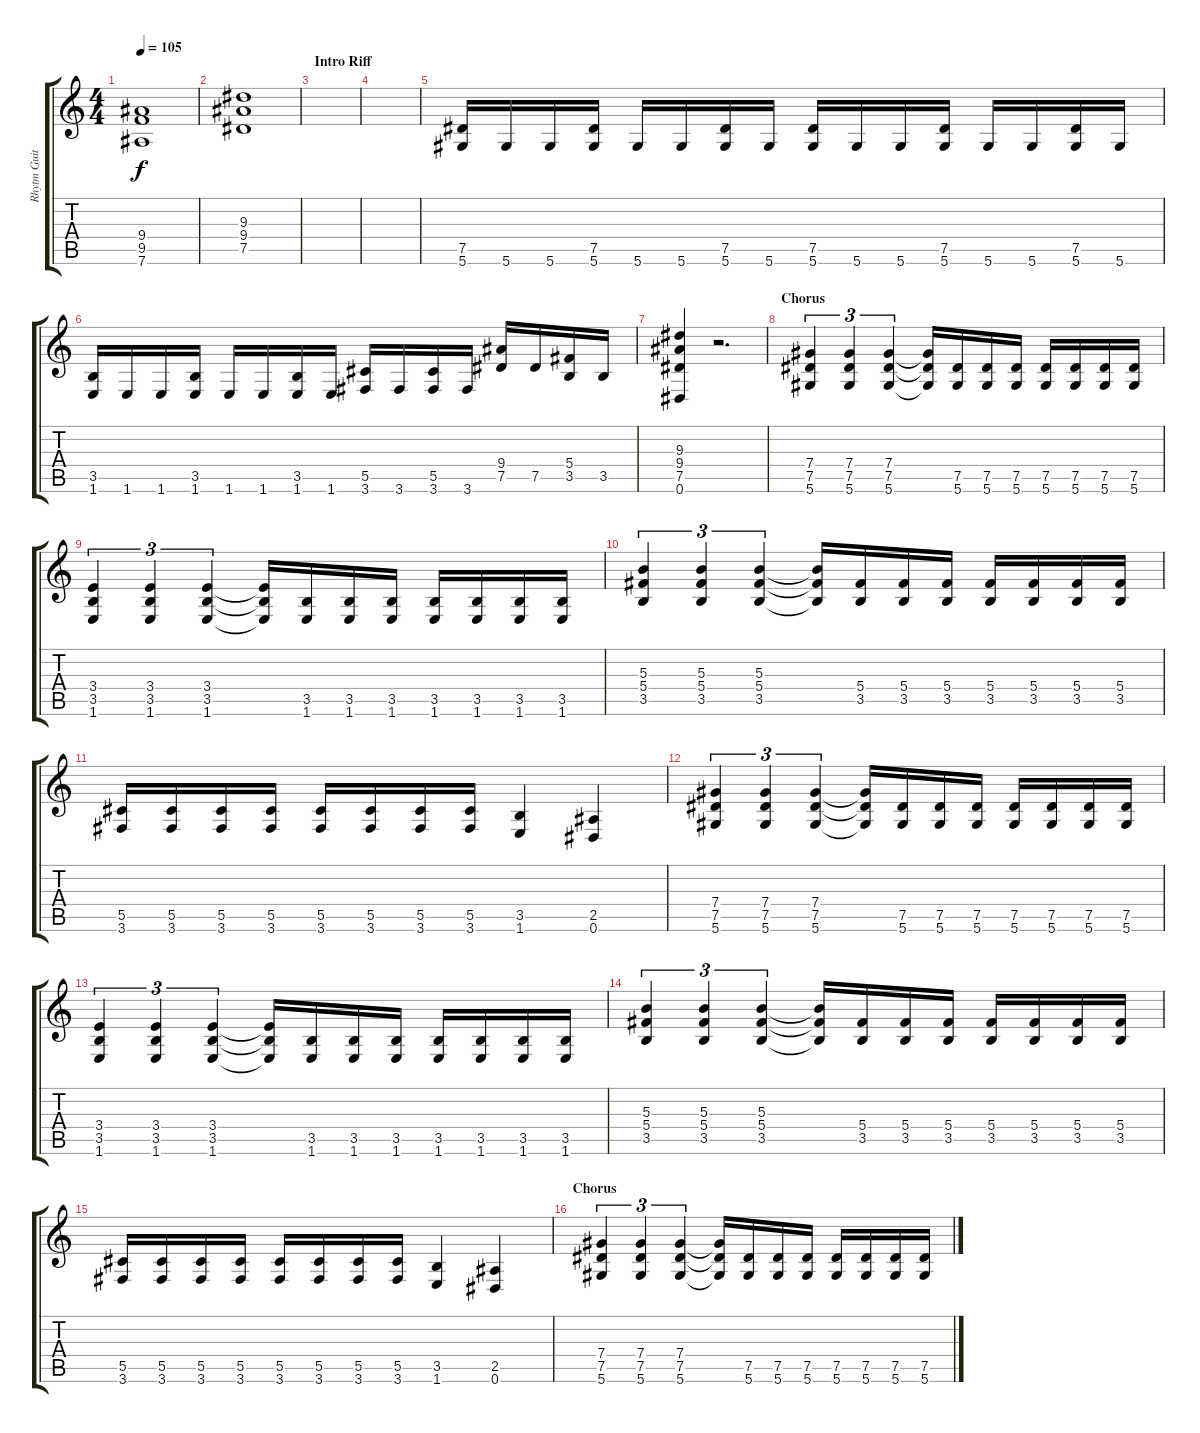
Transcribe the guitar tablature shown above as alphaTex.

\track ("Rhytm Guitar" "Rhytm Guit") {instrument distortionguitar}
\staff {score tabs}
\tuning (Eb4 Bb3 Gb3 Db3 Ab2 Eb2) {hide}
\ts (4 4)
\tempo 105
\clef g2
\ks c
(9.4 9.5 7.6).1{dy f} |
(9.3 9.4 7.5).1 |
\section ("" "Intro Riff")
|
|
(7.5 5.6).16 5.6.16 5.6.16 (7.5 5.6).16 5.6.16 5.6.16 (7.5 5.6).16 5.6.16 (7.5 5.6).16 5.6.16 5.6.16 (7.5 5.6).16 5.6.16 5.6.16 (7.5 5.6).16 5.6.16 |
(3.5 1.6).16 1.6.16 1.6.16 (3.5 1.6).16 1.6.16 1.6.16 (3.5 1.6).16 1.6.16 (5.5 3.6).16 3.6.16 (5.5 3.6).16 3.6.16 (9.4 7.5).16 7.5.16 (5.4 3.5).16 3.5.16 |
(9.3 9.4 7.5 0.6).4 r.2{d} |
\section ("" "Chorus")
(7.4 7.5 5.6).4{tu (3 2)} (7.4 7.5 5.6).4{tu (3 2)} (7.4 7.5 5.6).4{tu (3 2)} (7.4{t} 7.5{t} 5.6{t}).16 (7.5 5.6).16 (7.5 5.6).16 (7.5 5.6).16 (7.5 5.6).16 (7.5 5.6).16 (7.5 5.6).16 (7.5 5.6).16 |
(3.4 3.5 1.6).4{tu (3 2)} (3.4 3.5 1.6).4{tu (3 2)} (3.4 3.5 1.6).4{tu (3 2)} (3.4{t} 3.5{t} 1.6{t}).16 (3.5 1.6).16 (3.5 1.6).16 (3.5 1.6).16 (3.5 1.6).16 (3.5 1.6).16 (3.5 1.6).16 (3.5 1.6).16 |
(5.3 5.4 3.5).4{tu (3 2)} (5.3 5.4 3.5).4{tu (3 2)} (5.3 5.4 3.5).4{tu (3 2)} (5.3{t} 5.4{t} 3.5{t}).16 (5.4 3.5).16 (5.4 3.5).16 (5.4 3.5).16 (5.4 3.5).16 (5.4 3.5).16 (5.4 3.5).16 (5.4 3.5).16 |
(5.5 3.6).16 (5.5 3.6).16 (5.5 3.6).16 (5.5 3.6).16 (5.5 3.6).16 (5.5 3.6).16 (5.5 3.6).16 (5.5 3.6).16 (3.5 1.6).4 (2.5 0.6).4 |
(7.4 7.5 5.6).4{tu (3 2)} (7.4 7.5 5.6).4{tu (3 2)} (7.4 7.5 5.6).4{tu (3 2)} (7.4{t} 7.5{t} 5.6{t}).16 (7.5 5.6).16 (7.5 5.6).16 (7.5 5.6).16 (7.5 5.6).16 (7.5 5.6).16 (7.5 5.6).16 (7.5 5.6).16 |
(3.4 3.5 1.6).4{tu (3 2)} (3.4 3.5 1.6).4{tu (3 2)} (3.4 3.5 1.6).4{tu (3 2)} (3.4{t} 3.5{t} 1.6{t}).16 (3.5 1.6).16 (3.5 1.6).16 (3.5 1.6).16 (3.5 1.6).16 (3.5 1.6).16 (3.5 1.6).16 (3.5 1.6).16 |
(5.3 5.4 3.5).4{tu (3 2)} (5.3 5.4 3.5).4{tu (3 2)} (5.3 5.4 3.5).4{tu (3 2)} (5.3{t} 5.4{t} 3.5{t}).16 (5.4 3.5).16 (5.4 3.5).16 (5.4 3.5).16 (5.4 3.5).16 (5.4 3.5).16 (5.4 3.5).16 (5.4 3.5).16 |
(5.5 3.6).16 (5.5 3.6).16 (5.5 3.6).16 (5.5 3.6).16 (5.5 3.6).16 (5.5 3.6).16 (5.5 3.6).16 (5.5 3.6).16 (3.5 1.6).4 (2.5 0.6).4 |
\section ("" "Chorus")
(7.4 7.5 5.6).4{tu (3 2)} (7.4 7.5 5.6).4{tu (3 2)} (7.4 7.5 5.6).4{tu (3 2)} (7.4{t} 7.5{t} 5.6{t}).16 (7.5 5.6).16 (7.5 5.6).16 (7.5 5.6).16 (7.5 5.6).16 (7.5 5.6).16 (7.5 5.6).16 (7.5 5.6).16
